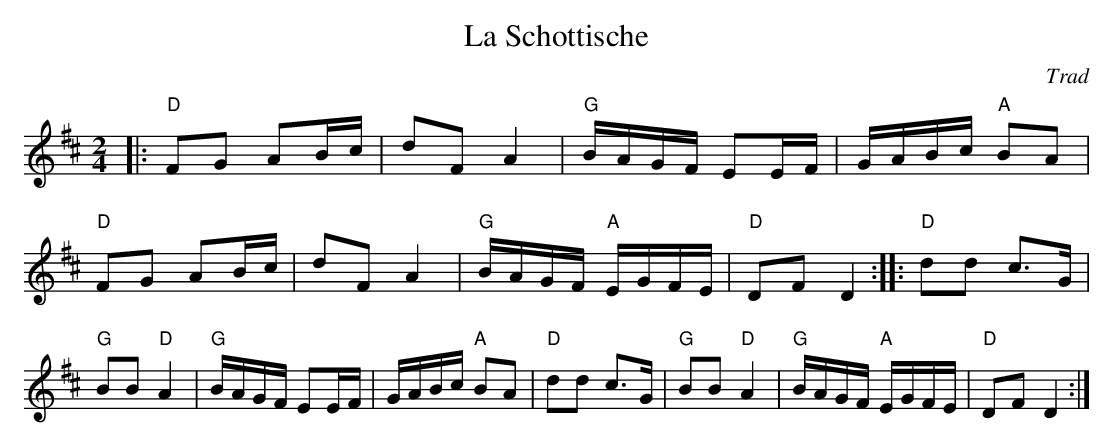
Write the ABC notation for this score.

X:1
T:Schottische, La
C:Trad
E:14
L:1/16
M:2/4
K:D
|:"D"F2G2 A2Bc|d2F2 A4|"G"BAGF E2EF|GABc "A"B2A2|\
"D"F2G2 A2Bc|d2F2 A4|"G"BAGF "A"EGFE|"D"D2F2 D4::\
"D"d2d2 c3G|"G"B2B2 "D"A4|"G"BAGF E2EF|GABc "A"B2A2|\
"D"d2d2 c3G|"G"B2B2 "D"A4|"G"BAGF "A"EGFE|"D"D2F2 D4:|**
